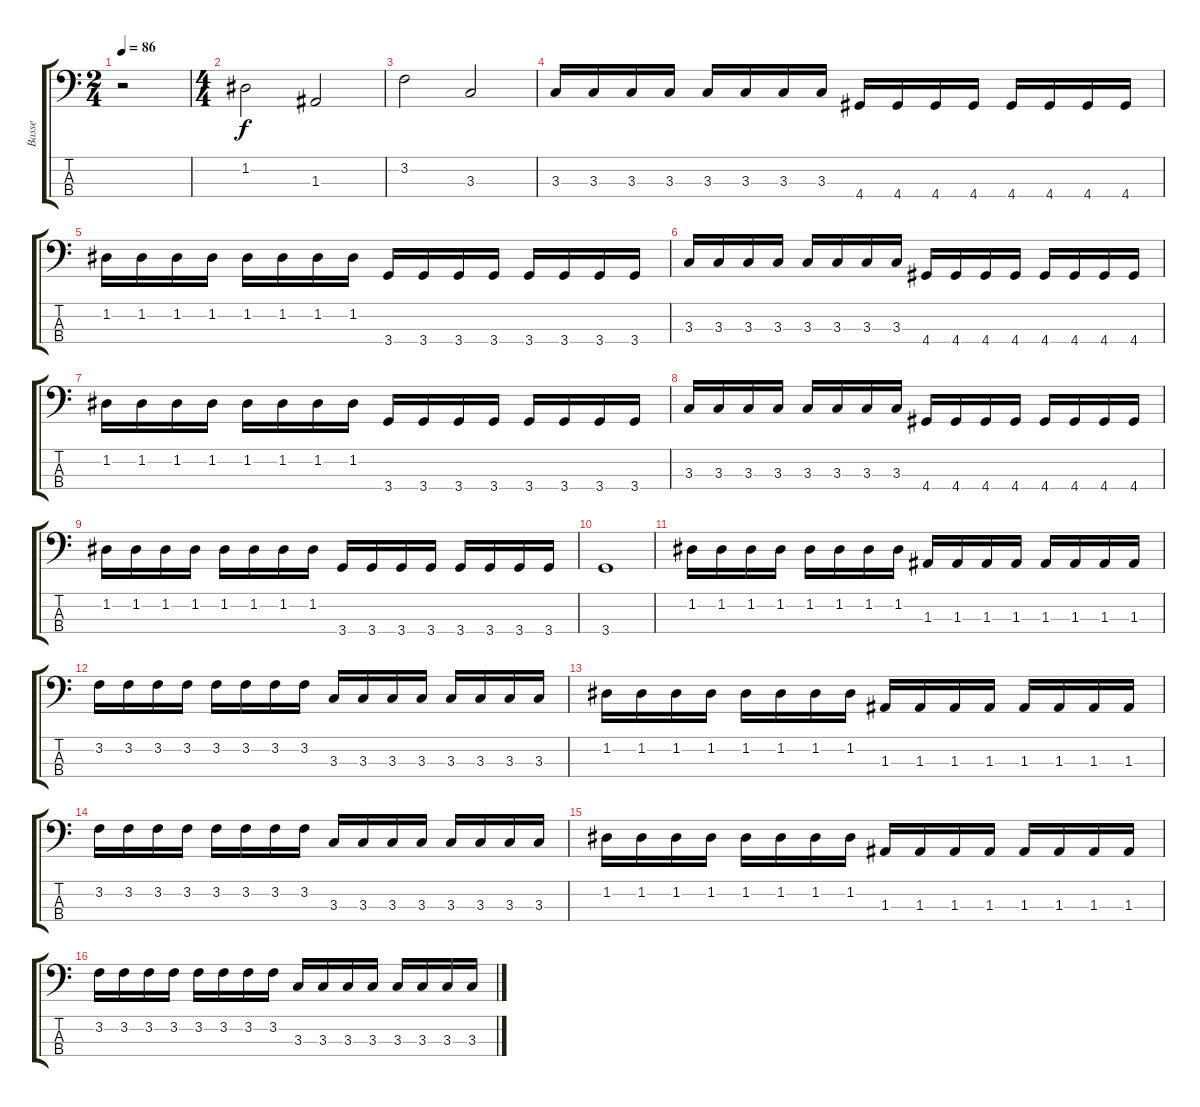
\track ("Basse" "Basse") {instrument electricbassfinger}
\staff {score tabs}
\tuning (G2 D2 A1 E1) {hide}
\ts (2 4)
\tempo 86
\clef f4
\ks c
r.2{dy f instrument electricbassfinger} |
\ts (4 4)
1.2.2 1.3.2 |
3.2.2 3.3.2 |
3.3.16 3.3.16 3.3.16 3.3.16 3.3.16 3.3.16 3.3.16 3.3.16 4.4.16 4.4.16 4.4.16 4.4.16 4.4.16 4.4.16 4.4.16 4.4.16 |
1.2.16 1.2.16 1.2.16 1.2.16 1.2.16 1.2.16 1.2.16 1.2.16 3.4.16 3.4.16 3.4.16 3.4.16 3.4.16 3.4.16 3.4.16 3.4.16 |
3.3.16 3.3.16 3.3.16 3.3.16 3.3.16 3.3.16 3.3.16 3.3.16 4.4.16 4.4.16 4.4.16 4.4.16 4.4.16 4.4.16 4.4.16 4.4.16 |
1.2.16 1.2.16 1.2.16 1.2.16 1.2.16 1.2.16 1.2.16 1.2.16 3.4.16 3.4.16 3.4.16 3.4.16 3.4.16 3.4.16 3.4.16 3.4.16 |
3.3.16 3.3.16 3.3.16 3.3.16 3.3.16 3.3.16 3.3.16 3.3.16 4.4.16 4.4.16 4.4.16 4.4.16 4.4.16 4.4.16 4.4.16 4.4.16 |
1.2.16 1.2.16 1.2.16 1.2.16 1.2.16 1.2.16 1.2.16 1.2.16 3.4.16 3.4.16 3.4.16 3.4.16 3.4.16 3.4.16 3.4.16 3.4.16 |
3.4.1 |
1.2.16 1.2.16 1.2.16 1.2.16 1.2.16 1.2.16 1.2.16 1.2.16 1.3.16 1.3.16 1.3.16 1.3.16 1.3.16 1.3.16 1.3.16 1.3.16 |
3.2.16 3.2.16 3.2.16 3.2.16 3.2.16 3.2.16 3.2.16 3.2.16 3.3.16 3.3.16 3.3.16 3.3.16 3.3.16 3.3.16 3.3.16 3.3.16 |
1.2.16 1.2.16 1.2.16 1.2.16 1.2.16 1.2.16 1.2.16 1.2.16 1.3.16 1.3.16 1.3.16 1.3.16 1.3.16 1.3.16 1.3.16 1.3.16 |
3.2.16 3.2.16 3.2.16 3.2.16 3.2.16 3.2.16 3.2.16 3.2.16 3.3.16 3.3.16 3.3.16 3.3.16 3.3.16 3.3.16 3.3.16 3.3.16 |
1.2.16 1.2.16 1.2.16 1.2.16 1.2.16 1.2.16 1.2.16 1.2.16 1.3.16 1.3.16 1.3.16 1.3.16 1.3.16 1.3.16 1.3.16 1.3.16 |
3.2.16 3.2.16 3.2.16 3.2.16 3.2.16 3.2.16 3.2.16 3.2.16 3.3.16 3.3.16 3.3.16 3.3.16 3.3.16 3.3.16 3.3.16 3.3.16
